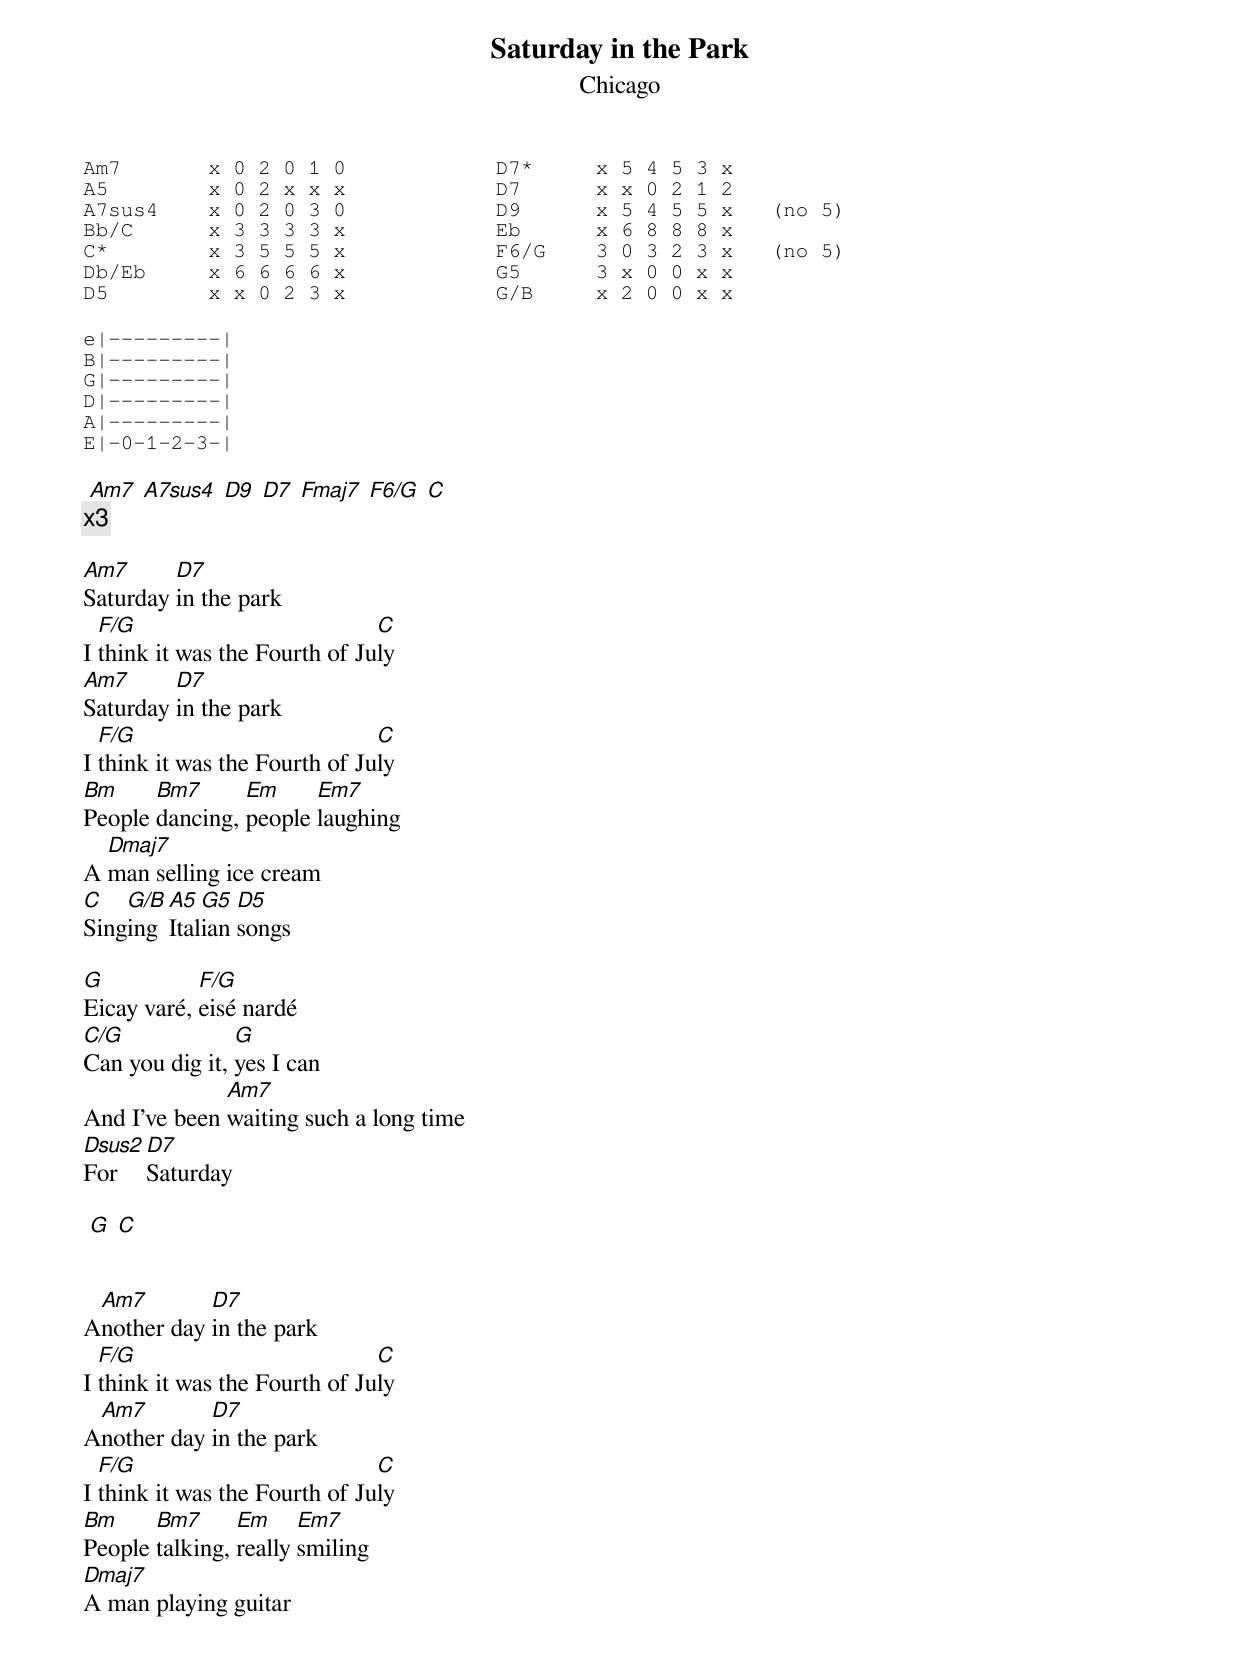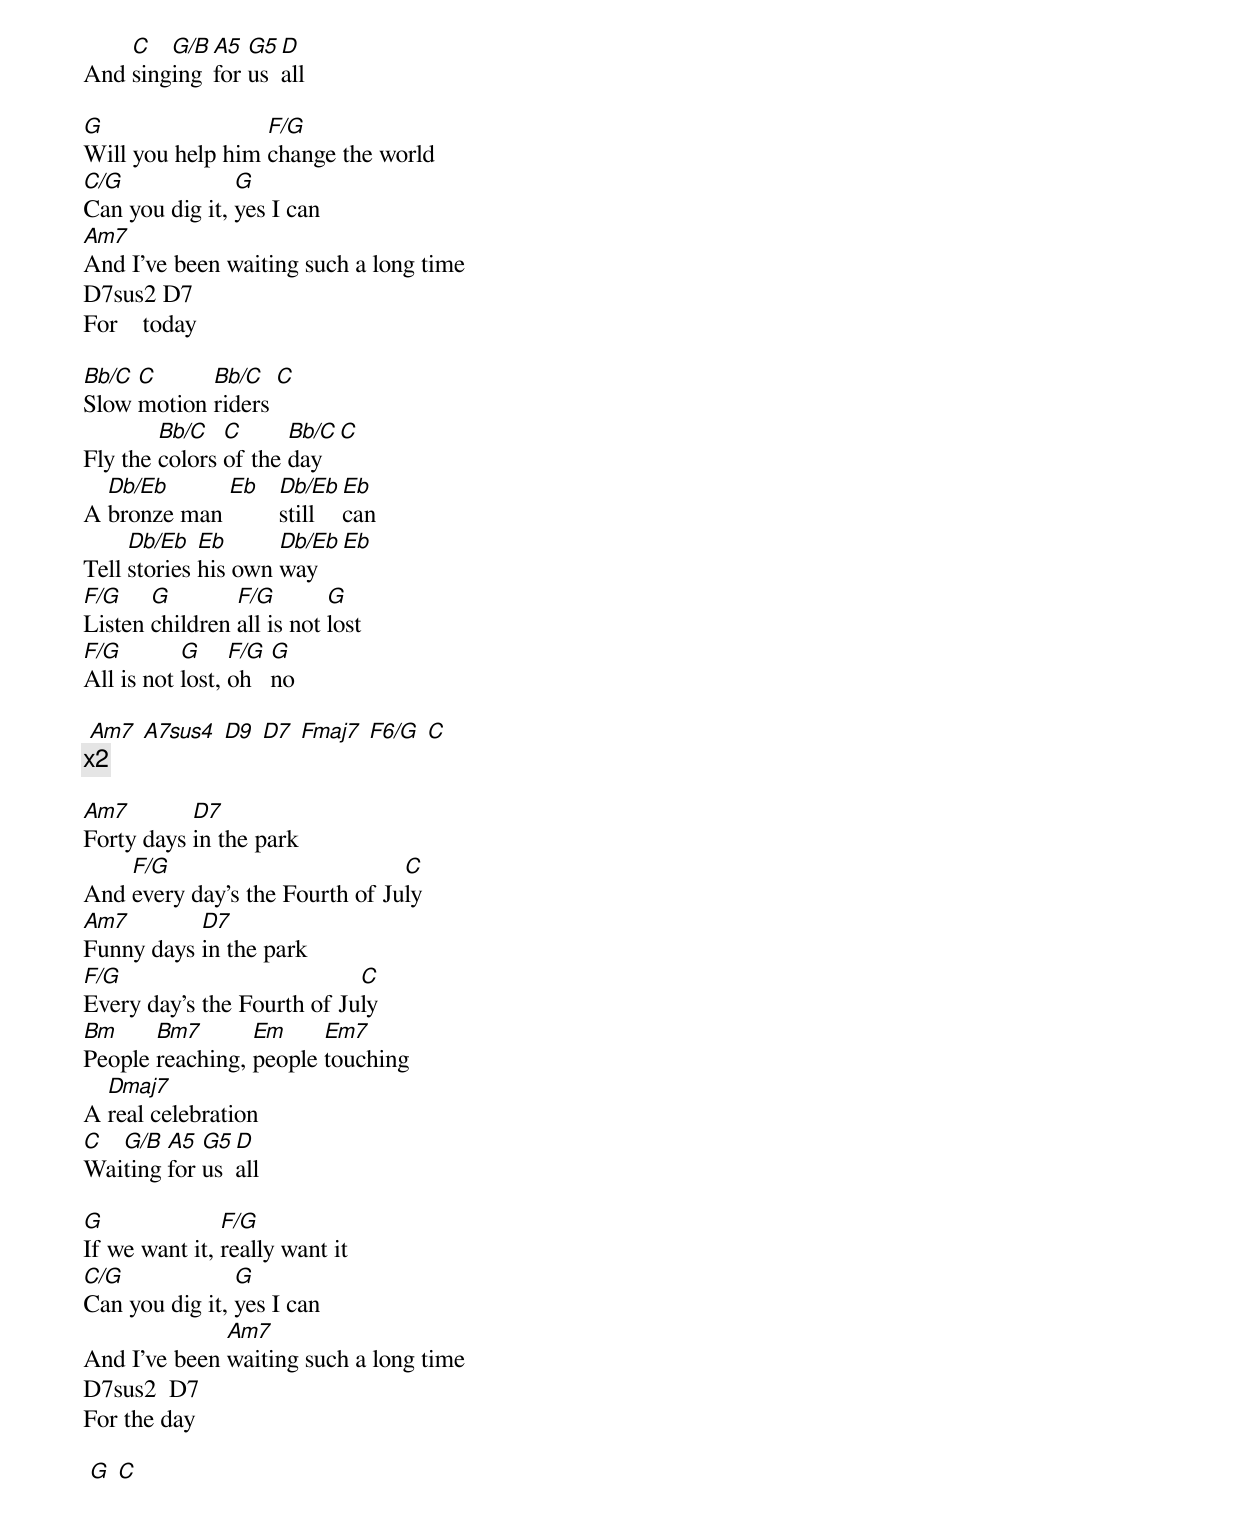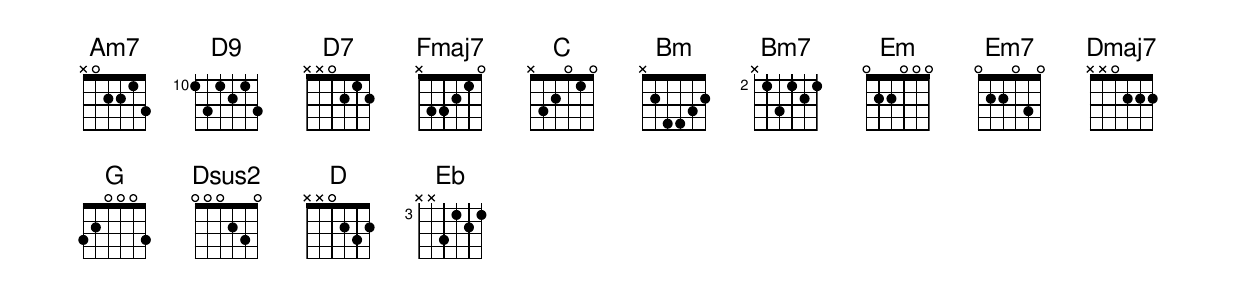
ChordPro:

{title: Saturday in the Park}
 {subtitle: Chicago}

{sot}
Am7       x 0 2 0 1 0            D7*     x 5 4 5 3 x
A5        x 0 2 x x x            D7      x x 0 2 1 2
A7sus4    x 0 2 0 3 0            D9      x 5 4 5 5 x   (no 5)
Bb/C      x 3 3 3 3 x            Eb      x 6 8 8 8 x
C*        x 3 5 5 5 x            F6/G    3 0 3 2 3 x   (no 5)
Db/Eb     x 6 6 6 6 x            G5      3 x 0 0 x x
D5        x x 0 2 3 x            G/B     x 2 0 0 x x
{eot}

{sot}
e|---------|
B|---------|
G|---------|
D|---------|
A|---------|
E|-0-1-2-3-|
{eot}

 [Am7] [A7sus4] [D9] [D7] [Fmaj7] [F6/G] [C]
{c:x3}

[Am7]Saturday [D7]in the park
I [F/G]think it was the Fourth of Ju[C]ly
[Am7]Saturday [D7]in the park
I [F/G]think it was the Fourth of Ju[C]ly
[Bm]People [Bm7]dancing, [Em]people [Em7]laughing
A [Dmaj7]man selling ice cream
[C]Sing[G/B]ing [A5]Ital[G5]ian [D5]songs

[G]Eicay varé, [F/G]eisé nardé
[C/G]Can you dig it, [G]yes I can
And I've been [Am7]waiting such a long time
[Dsus2]For    [D7]Saturday

 [G] [C]


A[Am7]nother day [D7]in the park
I [F/G]think it was the Fourth of Ju[C]ly
A[Am7]nother day [D7]in the park
I [F/G]think it was the Fourth of Ju[C]ly
[Bm]People [Bm7]talking, [Em]really [Em7]smiling
[Dmaj7]A man playing guitar
And [C]sing[G/B]ing [A5]for [G5]us [D]all

[G]Will you help him [F/G]change the world
[C/G]Can you dig it, [G]yes I can
[Am7]And I've been waiting such a long time
D7sus2 D7
For    today

[Bb/C]Slow [C]motion [Bb/C]riders [C]
Fly the [Bb/C]colors [C]of the [Bb/C]day [C]
A [Db/Eb]bronze man [Eb]   [Db/Eb]still [Eb]can
Tell [Db/Eb]stories [Eb]his own [Db/Eb]way [Eb]
[F/G]Listen [G]children [F/G]all is not [G]lost
[F/G]All is not [G]lost, [F/G]oh   [G]no

 [Am7] [A7sus4] [D9] [D7] [Fmaj7] [F6/G] [C]
      {c:x2}

[Am7]Forty days [D7]in the park
And [F/G]every day's the Fourth of Ju[C]ly
[Am7]Funny days [D7]in the park
[F/G]Every day's the Fourth of Ju[C]ly
[Bm]People [Bm7]reaching, [Em]people [Em7]touching
A [Dmaj7]real celebration
[C]Wai[G/B]ting [A5]for [G5]us [D]all

[G]If we want it, [F/G]really want it
[C/G]Can you dig it, [G]yes I can
And I've been [Am7]waiting such a long time
D7sus2  D7
For the day

 [G] [C]
